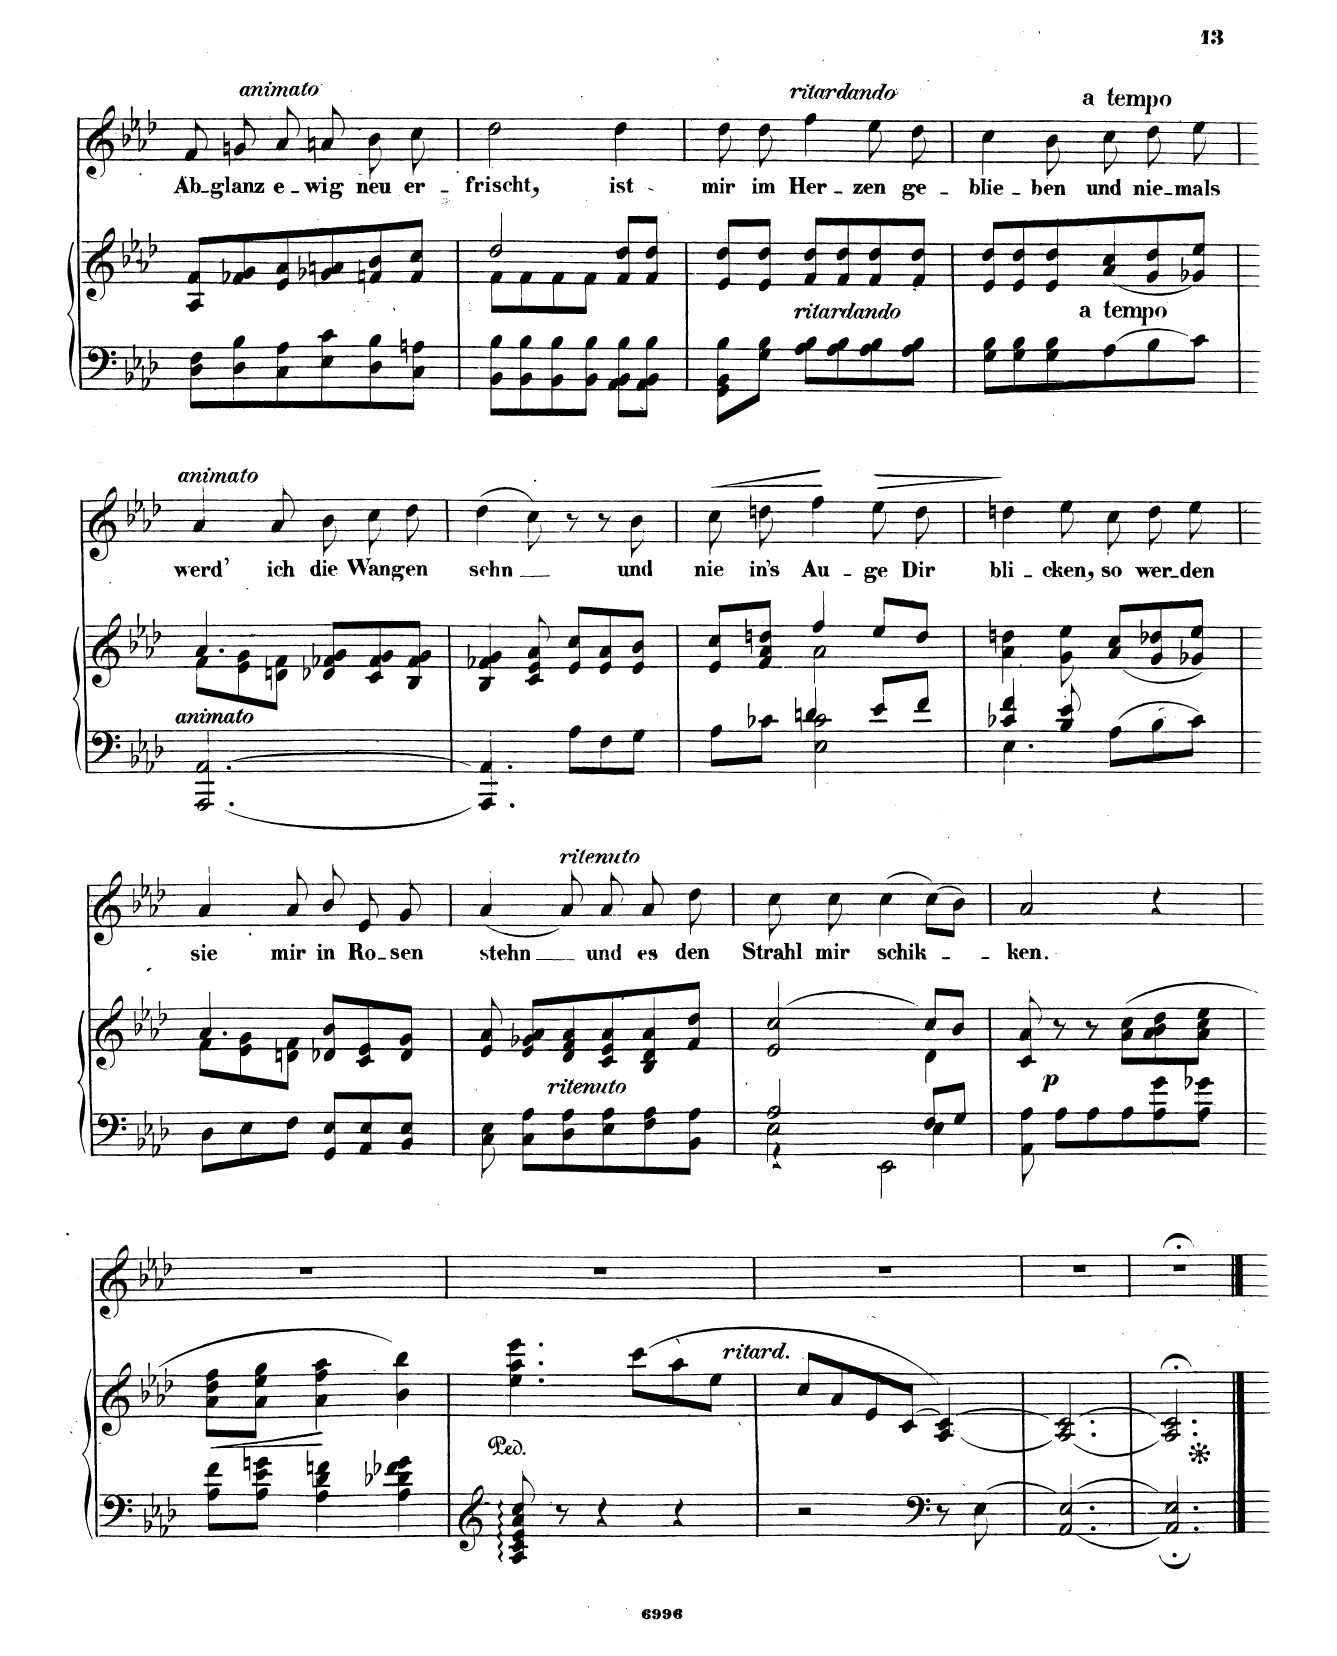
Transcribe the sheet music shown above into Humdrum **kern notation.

**kern	**kern	**dynam	**kern	**text	**dynam
*part2	*part2	*part2	*part1	*part1	*part1
*staff3	*staff2	*staff2/3	*staff1	*staff1	*staff1
*I"Piano	*	*	*I"Voice	*	*
*I'Pno	*	*	*	*	*
*clefF4	*clefG2	*	*clefG2	*	*
*k[b-e-a-d-]	*k[b-e-a-d-]	*	*k[b-e-a-d-]	*	*
*M3/4	*M3/4	*	*M3/4	*	*
=18	=18	=18	=18	=18	=18
8D-\ 8F\L	8A-/ 8f/L	.	8f/	Ab-	.
!	!	!	!LO:TX:a:i:t=animato	!	!
8D-\ 8B-\	8f-X/ 8g/	.	8gn/	-glanz	.
8C\ 8A-\	8e-/ 8a-/	.	8a-/	e-	.
8E-\ 8c\	8g-X/ 8an/	.	8an/	-wig	.
8D-\ 8B-\	8fn/ 8b-/	.	8b-\	neu	.
8C\ 8An\J	8f/ 8cc/J	.	8cc\	er-	.
=19	=19	=19	=19	=19	=19
*	*^	*	*	*	*
8BB-\ 8B-\L	2dd-/	8f\L	.	2dd-\	-frischt,	.
8BB-\ 8B-\	.	8f\	.	.	.	.
8BB-\ 8B-\	.	8f\	.	.	.	.
8BB-\ 8B-\J	.	8f\J	.	.	.	.
8AA-\ 8BB-\ 8B-\L	8f/ 8dd-/L	4ryy	.	4dd-\	ist	.
8AA-\ 8BB-\ 8B-\J	8f/ 8dd-/J	.	.	.	.	.
*	*v	*v	*	*	*	*
=20	=20	=20	=20	=20	=20
8GG\ 8BB-\ 8B-\L	8e-/ 8dd-/L	.	8dd-\	mir	.
8G\ 8B-\J	8e-/ 8dd-/J	.	8dd-\	im	.
!	!	!	!LO:TX:a:i:t=ritardando	!	!
!LO:TX:i:t=ritardando	!	!	!	!	!
8A-\ 8B-\L	8f/ 8dd-/L	.	4ff\	Her-	.
8A-\ 8B-\	8f/ 8dd-/	.	.	.	.
8A-\ 8B-\	8f/ 8dd-/	.	8ee-\	-zen	.
8A-\ 8B-\J	8f/ 8dd-/J	.	8dd-\	ge-	.
=21	=21	=21	=21	=21	=21
8G\ 8B-\L	8e-/ 8dd-/L	.	4cc\	-blie-	.
8G\ 8B-\	8e-/ 8dd-/	.	.	.	.
!	!	!	!LO:TX:a:B:t=a tempo	!	!
8G\ 8B-\	8e-/ 8dd-/	.	8b-\	-ben	.
8A-\	(8a-/ 8cc/	.	8cc\	und	.
8B-\	8g/ 8dd-/	.	8dd-\	nie-	.
8c\J	8g-X/ 8ee-/J)	.	8ee-\	-mals	.
=22	=22	=22	=22	=22	=22
*	*^	*	*	*	*
!	!	!	!	!LO:TX:a:i:t=animato	!	!
!LO:TX:i:t=animato	!	!	!	!	!	!
[2.AAA-/ [2.AA-/	4.a-/	8f\L	.	4a-/	werd'	.
.	.	8e-\ 8g\	.	.	.	.
.	.	8dn\ 8f\J	.	8a-/	ich	.
.	8d-X/ 8f-X/ 8g/L	4.ryy	.	8b-\	die	.
.	8c/ 8f-/ 8g/	.	.	8cc\	Wan-	.
.	8B-/ 8f-/ 8g/J	.	.	8dd-\	-gen	.
*	*v	*v	*	*	*	*
=23	=23	=23	=23	=23	=23
4.AAA-/] 4.AA-/]	4B-/ 4f-X/ 4g/	.	(4dd-\	sehn	.
.	8c/ 8e-/ 8a-/	.	8cc\)	.	.
8A-\L	8e-/ 8cc/L	.	8r	.	.
8F\	8e-/ 8a-/	.	8r	.	.
8G\J	8e-/ 8b-/J	.	8b-\	und	.
=24	=24	=24	=24	=24	=24
*^	*^	*	*	*	*
!	!	!	!	!	!	!	!LO:HP:b
4ryy	8A-\L	8e-/ 8cc/L	4ryy	.	8cc\	nie	<
.	8c-X\J	8f/ 8a-/ 8ddn/J	.	.	8ddn\	in's	.
4dn/	2E-\ 2c-\	4ff/	2a-\	.	4ff\	Au-	.
!	!	!	!	!	!	!	!LO:HP:n=1:b
8e-/L	.	8ee-/L	.	.	8ee-\	-ge	[ >
8f/J	.	8dd/J	.	.	8dd\	Dir	.
*	*	*v	*v	*	*	*	*
=25	=25	=25	=25	=25	=25	=25
!LO:TX:b:t=*	!	!	!	!	!	!
!LO:TX:b:t=accidentals not present in IMSLP #348578	!	!	!	!	!	!
4c-X/ 4f/	4.E-\	4a-\ 4ddn\	.	4ddn\	bli-	.
8B-/ 8e-/	.	8g\ 8ee-\	.	8ee-\	-cken,	]
4.ryy	8A-\L	(8a-/ 8cc/L	.	8cc\	so	.
!	!	!	!	!LO:TX:a:t=*	!	!
.	8B-\	8g/ 8dd-X/	.	8dd-i\	wer-	.
!	!LO:TX:a:t=*	!	!	!	!	!
.	8cni\J	8g-X/ 8ee-/J)	.	8ee-\	-den	.
*v	*v	*	*	*	*	*
=26	=26	=26	=26	=26	=26
*	*^	*	*	*	*
8D-\L	4.a-/	8f\L	.	4a-/	sie	.
8E-\	.	8e-\ 8g\	.	.	.	.
8F\J	.	8dn\ 8f\J	.	8a-/	mir	.
8GG/ 8E-/L	8d-X/ 8b-/L	4.ryy	.	8b-/	in	.
8AA-/ 8E-/	8c/ 8e-/	.	.	8e-/	Ro-	.
8BB-/ 8E-/J	8d-/ 8g/J	.	.	8g/	-sen	.
*	*v	*v	*	*	*	*
=27	=27	=27	=27	=27	=27
8C\ 8E-\	8e-/ 8a-/	.	[4a-/	-stehn	.
8C\ 8A-\L	8e-/ 8g-X/ 8a-/L	.	.	.	.
!	!	!	!LO:TX:a:i:t=ritenuto	!	!
!LO:TX:i:t=ritenuto	!	!	!	!	!
8D-\ 8A-\	8d-/ 8f/ 8a-/	.	8a-/]	.	.
8E-\ 8A-\	8c/ 8e-/ 8a-/	.	8a-/	und	.
8F\ 8A-\	8B-/ 8d-/ 8a-/	.	8a-/	es	.
8BB-\ 8A-\J	8f/ 8dd-/J	.	8dd-\	den	.
=28	=28	=28	=28	=28	=28
*^	*^	*	*	*	*
*	*^	*	*	*	*	*	*
2A-/	2E-\	4r	2e-/ [2cc/	2ryy	.	8cc\	Strahl	.
.	.	.	.	.	.	8cc\	mir	.
.	.	2EE-\	.	.	.	[4cc\	schik-	.
8F/L	4E-\	.	8cc/L]	4d-\	.	(8cc\L]	.	.
8G/J	.	.	8b-/J	.	.	8b-\J)	.	.
*v	*v	*v	*	*	*	*	*	*
*	*v	*v	*	*	*	*
=29	=29	=29	=29	=29	=29
8AA-\ 8A-\	8c/ 8a-/	.	2a-/	-ken.	.
!	!	!LO:DY:b	!	!	!
8A-\L	8r	p	.	.	.
8A-\	8r	.	.	.	.
8A-\	(8a-\ 8cc\L	.	.	.	.
8A-\ 8g\	8a-\ 8b-\ 8dd-\	.	4r	.	.
8A-\ 8g-X\J	8a-\ 8cc\ 8ee-\J	.	.	.	.
=30	=30	=30	=30	=30	=30
!	!	!LO:HP:b	!	!	!
8A-\ 8f\L	8a-\ 8dd-\ 8ff\L	<	2.r	.	.
8A-\ 8e-\ 8gn\J	8a-\ 8ee-\ 8gg\J	.	.	.	.
4A-\ 4d-\ 4fn\	4a-\ 4ff\ 4aa-\	.	.	.	.
4A-\ 4d-X\ 4f-X\ 4g\	4b-\ 4bb-\)	[	.	.	.
=31	=31	=31	=31	=31	=31
*clefG2	*	*	*	*	*
8A-/: 8c/: 8e-/: 8a-/: 8cc/:	4.ee-\ 4.aa-\ 4.eee-\	.	2.r	.	.
8r	.	.	.	.	.
4r	.	.	.	.	.
.	(8ccc\L	.	.	.	.
4r	8aa-\	.	.	.	.
!	!LO:TX:i:t=ritard.	!	!	!	!
.	8ee-\J	.	.	.	.
=32	=32	=32	=32	=32	=32
2r	8cc/L	.	2.r	.	.
.	8a-/	.	.	.	.
.	8e-/	.	.	.	.
.	[8c/J	.	.	.	.
*clefF4	*	*	*	*	*
8r	[4A-/ 4c/_)	.	.	.	.
[8E-\	.	.	.	.	.
=33	=33	=33	=33	=33	=33
[2.AA-/ 2.E-/_	2.A-/_ 2.c/_	.	2.r	.	.
=34	=34	=34	=34	=34	=34
2.AA-/]; 2.E-/];	2.A-/];< 2.c/];<	.	2.r;<	.	.
==	==	==	==	==	==
*-	*-	*-	*-	*-	*-
